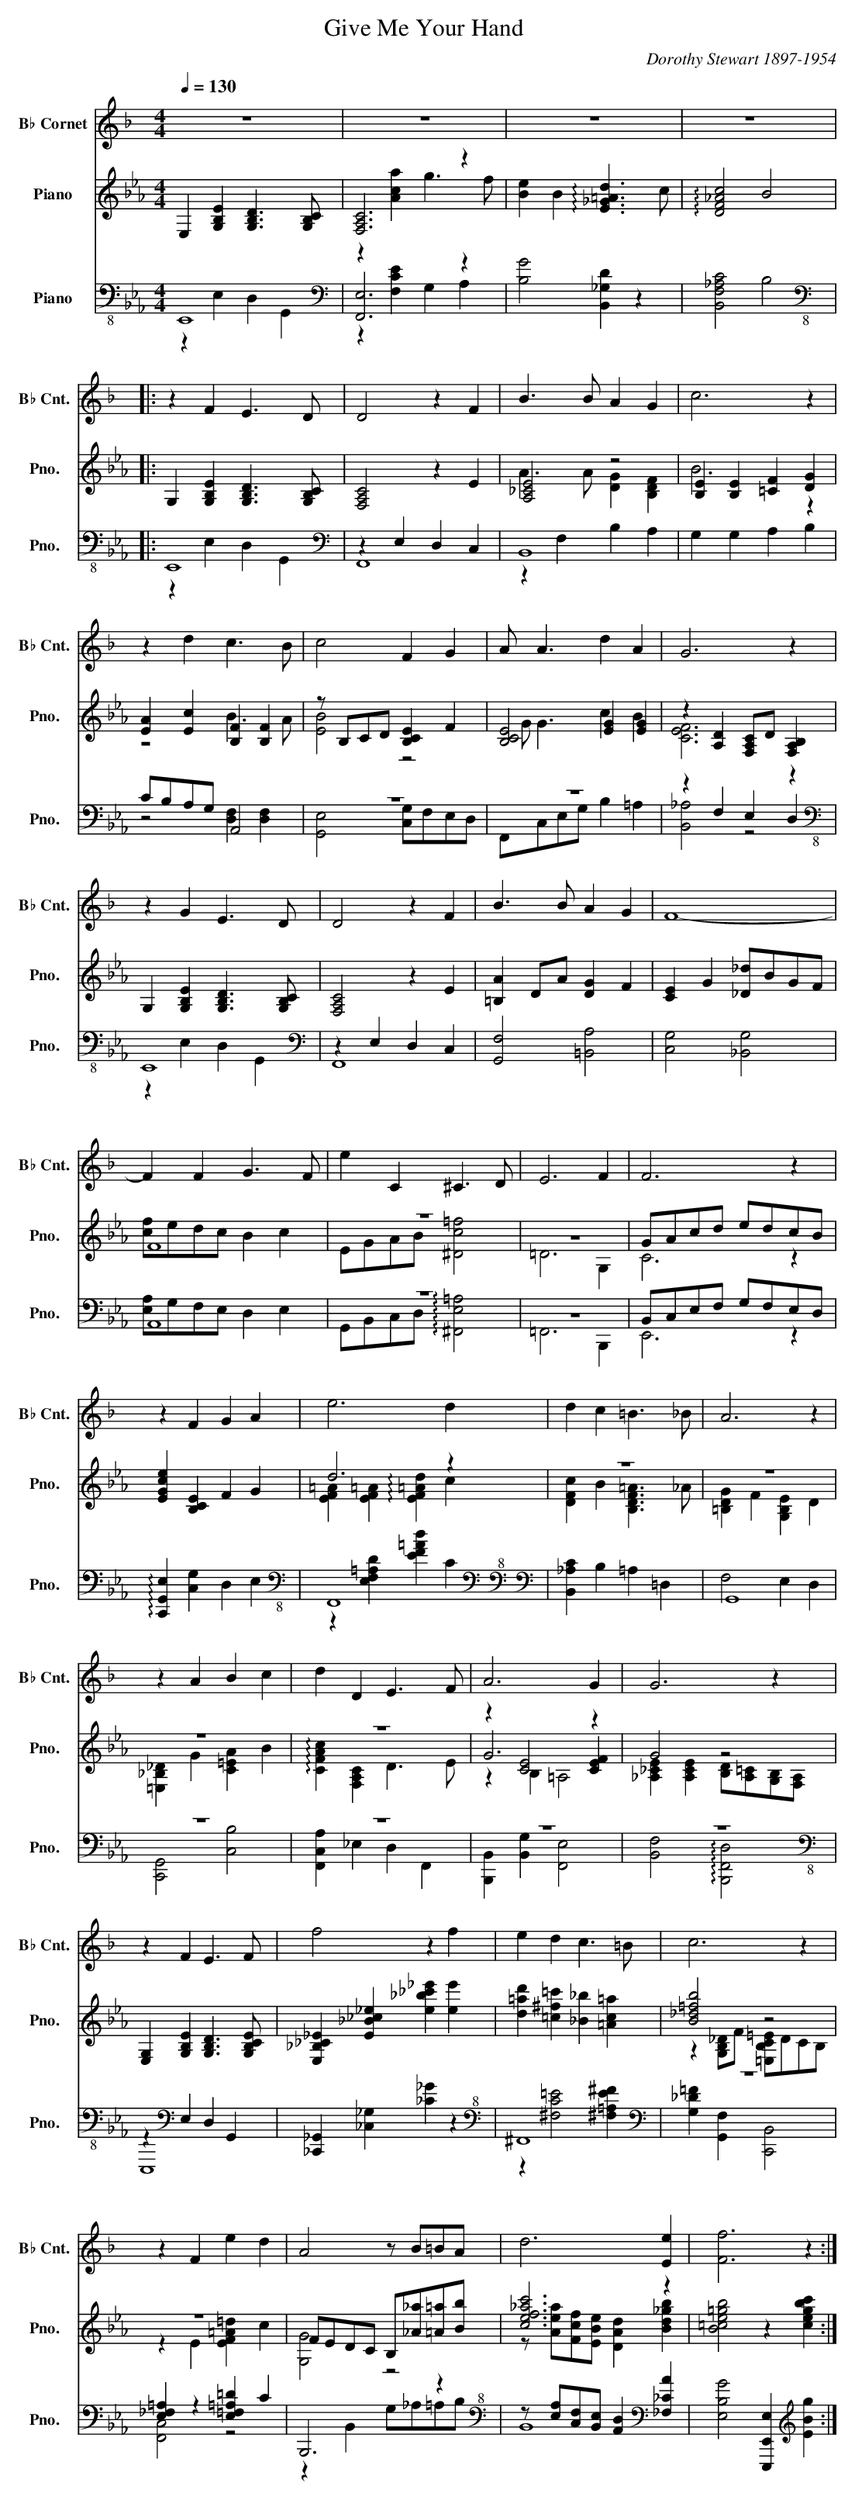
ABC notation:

X:1
T:Give Me Your Hand
C:Dorothy Stewart 1897-1954
%%score 1 ( 2 3 4 ) ( 5 6 )
L:1/4
Q:1/4=130
M:4/4
K:Eb
V:1 treble transpose=-2 nm="B♭ Cornet" snm="B♭ Cnt."
V:2 treble nm="Piano" snm="Pno."
V:3 treble
V:4 treble
V:5 bass-8 nm="Piano" snm="Pno."
V:6 bass-8
V:1
[K:F] z4 | z4 | z4 | z4 |:$ z F E3/2 D/ | D2 z F | B3/2 B/ A G | c3 z |$ z d c3/2 B/ | c2 F G |
A/ A3/2 d A | G3 z |$ z G E3/2 D/ | D2 z F | B3/2 B/ A G | F4- |$ F F G3/2 F/ | e C ^C3/2 D/ |
E3 F | F3 z |$ z F G A | e3 d | d c =B3/2 _B/ | A3 z |$ z A B c | d D E3/2 F/ | A3 G | G3 z |$
z F E3/2 F/ | f2 z f | e d c3/2 =B/ | c3 z |$ z F e d | A2 z/ B/=B/A/ | d3 [Ee] | [Ff]3 z :|
V:2
E, [G,B,E] [G,B,D]3/2 [G,B,C]/ | [F,A,C]3 z | [Be] B !arpeggio![E_G=Ad]3/2 c/ |
!arpeggio![DF_Ac]2 B2 |:$ G, [G,B,E] [G,B,D]3/2 [G,B,C]/ | [F,A,C]2 z E | [A,_CE]2 z2 |
[B,E] [B,E] [=CF] [DG] |$ [EA] [Ec] [B,F] [B,F] | z/ B,/C/D/ [B,CE] F | [B,CE]2 [EG] [EG] |
z [A,D] [F,A,C]/D/ [F,A,B,] |$ G, [G,B,E] [G,B,D]3/2 [G,B,C]/ | [F,A,C]2 z E |
[=B,A] D/A/ [DG] F | [CE] G [_D_d]/B/G/F/ |$ F4 | z4 | z4 | G/A/c/d/ e/d/c/B/ |$
[EGce] [B,CE] F G | d3 z | z4 | z4 |$ z4 | z4 | z [CE]2 z | G2 z2 |$
[E,G,] [G,B,E] [G,B,D]3/2 [G,B,CE]/ | [E,_B,_C_E] [E_B_c_e] [e_b_c'_e'] [ee'] |
[d=ad'] [=c^f=c'] [_B_b] [=Ac=a] | [B_d=fb]2 z2 |$ z4 | F/E/D/C/ B,/[_A_a]/[=A=a]/[Bb]/ |
[cef_ac']3 z | [B=ce=gb]2 z [cegbc'] :|
V:3
x4 | z [Aca] g3/2 f/ | x4 | x4 |:$ x4 | x4 | A3/2 A/ [DG] [B,DF] | B3 z |$ z2 B3/2 A/ | [EB]2 z2 |
G/ G3/2 c B | [CEF]3 z |$ x4 | x4 | x4 | x4 |$ [cf]/e/d/c/ B c | E/G/A/B/ [^Dc=f]2 | =D3 G, |
C3 z |$ x4 | [EF=A] [EF=A] !arpeggio![EF=Ad] c | [DFc] B [B,DF=A]3/2 _A/ | [=B,DG] F [G,B,E] D |$
[=E,_B,_D] G [C=EA] B | !arpeggio![CFAc] [F,A,C] D3/2 E/ | G3 [CEF] |
[_A,_CE] [A,CE] [B,D]/[A,=C]/[G,B,]/[F,A,]/ |$ x4 | x4 | x4 | z [G,B,_D]/F/ [=E,B,C=E]/D/C/B,/ |$
z E [EF=A=d] c | [G,G]2 z2 | z/ [Aea]/[Fcf]/[EBe]/ [DAd] [Bd_gb] | x4 :|
V:4
x4 | x4 | x4 | x4 |:$ x4 | x4 | x4 | x4 |$ x4 | x4 | x4 | x4 |$ x4 | x4 | x4 | x4 |$ x4 | x4 |
x4 | x4 |$ x4 | x4 | x4 | x4 |$ x4 | x4 | z B, =A,2 | x4 |$ x4 | x4 | x4 | x4 |$ x4 | x4 | x4 |
x4 :|
V:5
E,,4[K:bass] | [F,,E,]3 z | [B,G]2 [B,,_G,D] z | [B,,F,_A,C]2 B,2 |:$[K:bass-8] E,,4[K:bass] |
z E, D, C, | B,,4 | G, G, A, B, |$ C/B,/A,/G,/ A,,2 | z4 | z4 | z F, E, D, |$
[K:bass-8] E,,4[K:bass] | z E, D, C, | [G,,F,]2 [=B,,A,]2 | [C,G,]2 [_B,,G,]2 |$ A,,4 | z4 | z4 |
B,,/C,/E,/F,/ G,/F,/E,/D,/ |$ !arpeggio![C,,G,,E,] [C,G,] D, E, |
[K:bass-8] F,,4[K:bass][K:bass+8][K:bass] | [B,,_A,C] B, =A, =D, | G,,4 |$ z4 | z4 | z4 | z4 |$
[K:bass-8] z[K:bass] E, D, G,, | [_C,,_G,,] [_C,_G,] [_C_G] z |[K:bass+8] ^F,,4[K:bass] | z4 |$
[E,_F,=A,] z [E,=F,=A,=D] C | B,,,3 z |
[K:bass+8] z/ [E,A,]/[C,F,]/[B,,E,]/ [A,,D,][K:bass] [_F,_CA] |
[E,B,G]2 [E,,,E,,E,][K:treble] [EBg] :|
V:6
z[K:bass] E, D, G,, | z [F,CE] G, A, | x4 | x4 |:$[K:bass-8] z[K:bass] E, D, G,, | F,,4 |
z F, B, A, | x4 |$ z2 [D,F,] [D,F,] | [G,,E,]2 [C,G,]/F,/E,/D,/ | F,,/C,/E,/G,/ B, =A, |
[B,,_A,]2 z2 |$[K:bass-8] z[K:bass] E, D, G,, | F,,4 | x4 | x4 |$ [E,A,]/G,/F,/E,/ D, E, |
G,,/B,,/C,/D,/ !arpeggio![^F,,E,=A,]2 | =F,,3 B,,, | E,,3 z |$ x4 |
[K:bass-8] z[K:bass] [E,F,=A,D][K:bass+8] [EF=Ad][K:bass] C | x4 | F,2 E, D, |$ [C,,G,,]2 [C,B,]2 |
[F,,C,A,] _E, D, F,, | [B,,,B,,] [B,,G,] [F,,E,]2 | [B,,F,]2 !arpeggio![B,,,F,,D,]2 |$
[K:bass-8] E,,,4[K:bass] | x4 |[K:bass+8] z[K:bass] [^F,C=E]2 [^F,=A,E^F] |
[G,_D=F] [G,,F,] [C,,B,,]2 |$ [F,,C,]2 z2 | z B,, G,/_A,/=A,/B,/ |[K:bass+8] B,,4[K:bass] |
x3[K:treble] x :|
